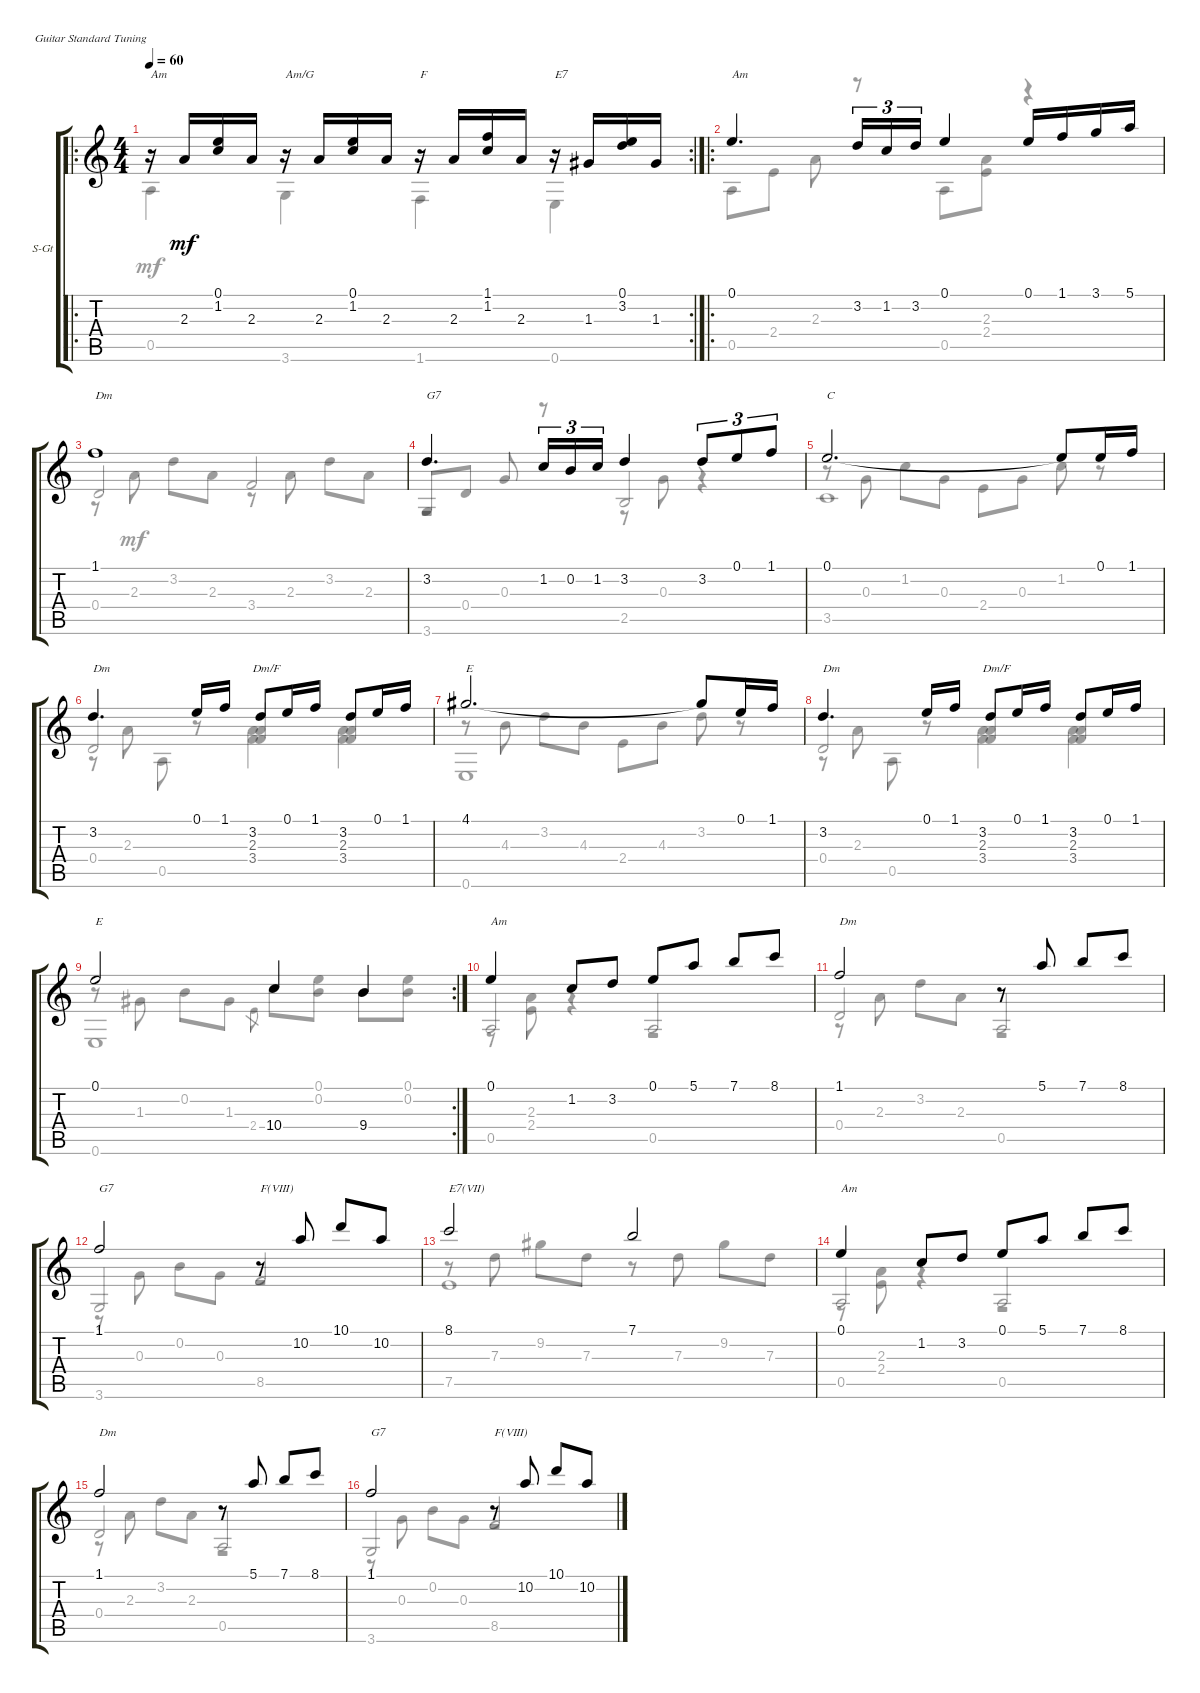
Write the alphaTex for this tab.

\defaultSystemsLayout 4
\bracketExtendMode groupsimilarinstruments
\firstSystemTrackNameOrientation horizontal
\otherSystemsTrackNameOrientation horizontal
\track ("Steel Guitar" "S-Gt") {instrument acousticguitarsteel}
\staff {score tabs}
\tuning (E4 B3 G3 D3 A2 E2)
\voice
\ro
\rc 2
\ts (4 4)
\tempo 60
\clef g2
\scale
0.549087
\ks c
r.16{txt "Am" dy mf instrument acousticguitarsteel} 2.3.16 (1.2 0.1).16 2.3.16 r.16{txt "Am/G"} 2.3.16 (1.2 0.1).16 2.3.16 r.16{txt "F"} 2.3.16 (1.2 1.1).16 2.3.16 r.16{txt "E7"} 1.3.16 (3.2 0.1).16 1.3.16 |
\ro
\scale
0.450913 0.1.4{d txt "Am"} 3.2.16{tu (3 2)} 1.2.16{tu (3 2)} 3.2.16{tu (3 2)} 0.1.4 0.1.16 1.1.16 3.1.16 5.1.16 |
\scale
0.304348 1.1.1{txt "Dm"} |
\scale
0.695652 3.2.4{d txt "G7"} 1.2.16{tu (3 2)} 0.2.16{tu (3 2)} 1.2.16{tu (3 2)} 3.2.4 3.2.8{tu (3 2)} 0.1.8{tu (3 2)} 1.1.8{tu (3 2)} |
0.1.2{d txt "C"} 0.1{t}.8 0.1.16 1.1.16 |
3.2.4{d txt "Dm"} 0.1.16 1.1.16 3.2.8{txt "Dm/F"} 0.1.16 1.1.16 3.2.8 0.1.16 1.1.16 |
4.1.2{d txt "E"} 4.1{t}.8 0.1.16 1.1.16 |
3.2.4{d txt "Dm"} 0.1.16 1.1.16 3.2.8{txt "Dm/F"} 0.1.16 1.1.16 3.2.8 0.1.16 1.1.16 |
\rc 2
0.1.2{txt "E"} 10.4.4 9.4.4 |
0.1.4{txt "Am"} 1.2.8 3.2.8 0.1.8 5.1.8 7.1.8 8.1.8 |
1.1.2{txt "Dm"} r.8 5.1.8 7.1.8 8.1.8 |
1.1.2{txt "G7"} r.8{txt "F(VIII)"} 10.2.8 10.1.8 10.2.8 |
8.1.2{txt "E7(VII)"} 7.1.2 |
0.1.4{txt "Am"} 1.2.8 3.2.8 0.1.8 5.1.8 7.1.8 8.1.8 |
1.1.2{txt "Dm"} r.8 5.1.8 7.1.8 8.1.8 |
1.1.2{txt "G7"} r.8{txt "F(VIII)"} 10.2.8 10.1.8 10.2.8
\voice
\clef g2
\ottava regular
\simile none
\scale
0.549087
\ks c
0.5.4{dy mf} 3.6.4 1.6.4 0.6.4 |
\scale
0.450913 0.5.8 2.4.8 2.3.8 r.8 0.5.8 (2.4 2.3).8 r.4 |
\scale
0.304348 0.4.2{beam invert} 3.4.2{beam invert} |
\scale
0.695652 3.6.8{beam invert} 0.4.8 0.3.8{beam invert} r.8{beam invert} 2.5.2{beam invert} |
3.5.1 |
0.4.2{beam invert} (2.3 3.4).4{beam invert} (2.3 3.4).4{beam invert} |
0.6.1 |
0.4.2{beam invert} (2.3 3.4).4{beam invert} (2.3 3.4).4{beam invert} |
0.6.1 |
0.5.2{beam invert} 0.5.2{beam invert} |
0.4.2{beam invert} 0.5.2{beam invert} |
3.6.2{beam invert} 8.5.2{beam invert} |
7.5.1 |
0.5.2{beam invert} 0.5.2{beam invert} |
0.4.2{beam invert} 0.5.2{beam invert} |
3.6.2{beam invert} 8.5.2{beam invert}
\voice
\clef g2
\ottava regular
\simile none
\scale
0.549087
\ks c
|
\scale
0.450913 |
\scale
0.304348 r.8 2.3.8 3.2.8 2.3.8 r.8 2.3.8 3.2.8 2.3.8 |
\scale
0.695652 r.2 r.8 0.3.8 r.4 |
r.8 0.3.8 1.2.8 0.3.8 2.4.8 0.3.8 1.2.8 r.8 |
r.8 2.3.8 0.5.8 r.8 (3.4 2.3).4 (2.3 3.4).4 |
r.8 4.3.8 3.2.8 4.3.8 2.4.8 4.3.8 3.2.8 r.8 |
r.8 2.3.8 0.5.8 r.8 (3.4 2.3).4 (2.3 3.4).4 |
r.8 1.3.8 0.2.8 1.3.8 2.4.8{gr} 10.4.8 (0.2 0.1).8 9.4.8 (0.1 0.2).8 |
r.8 (2.3 2.4).8 r.4 r.2 |
r.8 2.3.8 3.2.8 2.3.8 r.2 |
r.8 0.3.8 0.2.8 0.3.8 r.2 |
r.8 7.3.8 9.2.8 7.3.8 r.8 7.3.8 9.2.8 7.3.8 |
r.8 (2.3 2.4).8 r.4 r.2 |
r.8 2.3.8 3.2.8 2.3.8 r.2 |
r.8 0.3.8 0.2.8 0.3.8 r.2
